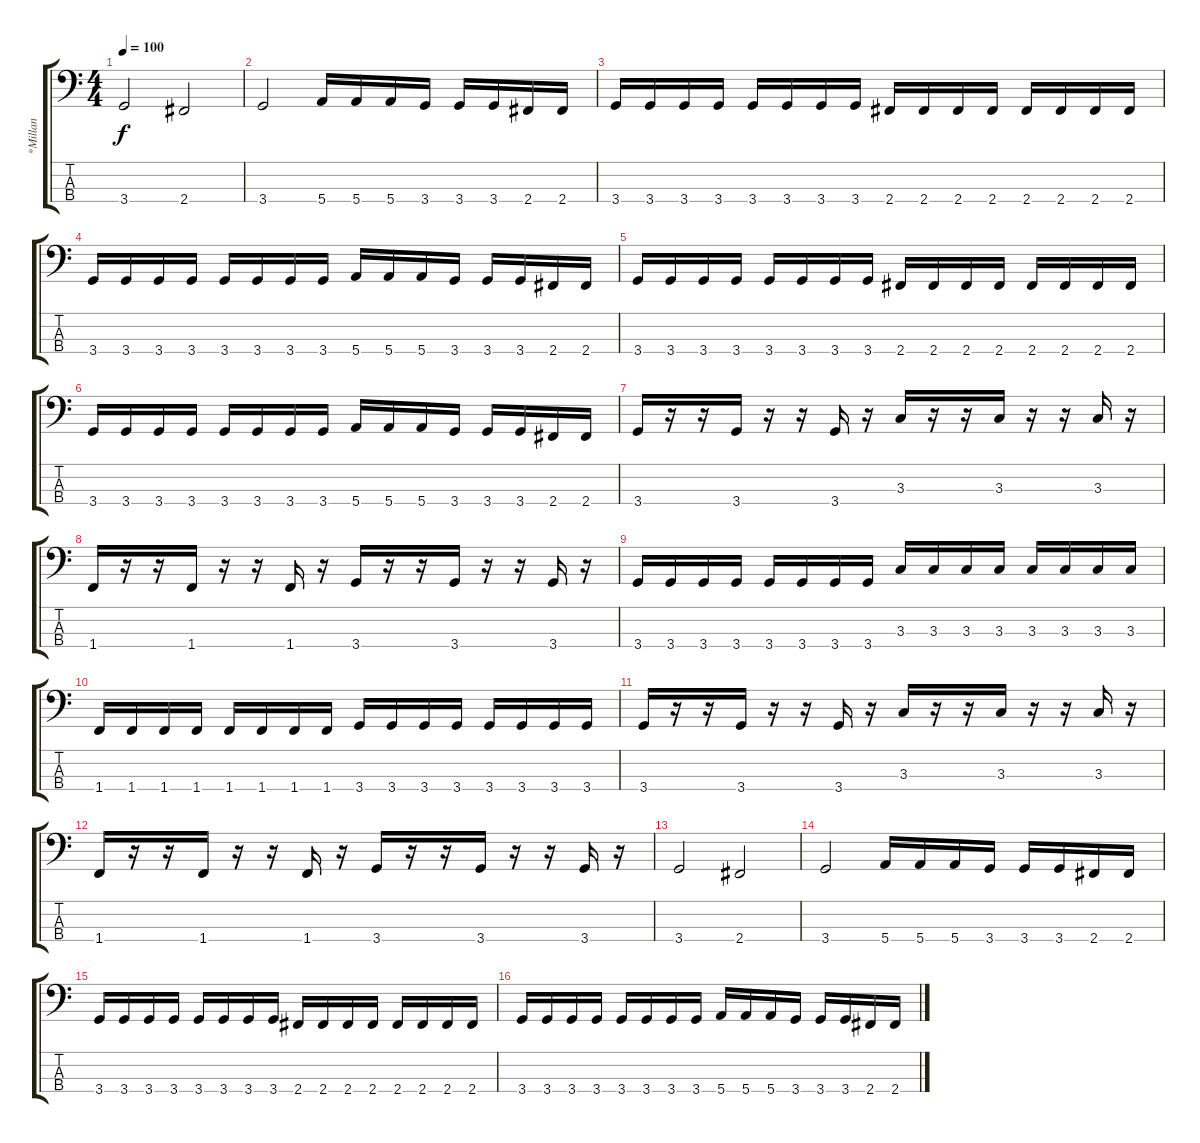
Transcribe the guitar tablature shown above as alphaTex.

\track ("*Millan" "*Millan") {instrument electricbasspick}
\staff {score tabs}
\tuning (G2 D2 A1 E1) {hide}
\ts (4 4)
\tempo 100
\clef f4
\ks c
3.4.2{dy f instrument electricbasspick} 2.4.2 |
3.4.2 5.4.16 5.4.16 5.4.16 3.4.16 3.4.16 3.4.16 2.4.16 2.4.16 |
3.4.16 3.4.16 3.4.16 3.4.16 3.4.16 3.4.16 3.4.16 3.4.16 2.4.16 2.4.16 2.4.16 2.4.16 2.4.16 2.4.16 2.4.16 2.4.16 |
3.4.16 3.4.16 3.4.16 3.4.16 3.4.16 3.4.16 3.4.16 3.4.16 5.4.16 5.4.16 5.4.16 3.4.16 3.4.16 3.4.16 2.4.16 2.4.16 |
3.4.16 3.4.16 3.4.16 3.4.16 3.4.16 3.4.16 3.4.16 3.4.16 2.4.16 2.4.16 2.4.16 2.4.16 2.4.16 2.4.16 2.4.16 2.4.16 |
3.4.16 3.4.16 3.4.16 3.4.16 3.4.16 3.4.16 3.4.16 3.4.16 5.4.16 5.4.16 5.4.16 3.4.16 3.4.16 3.4.16 2.4.16 2.4.16 |
3.4.16 r.16 r.16 3.4.16 r.16 r.16 3.4.16 r.16 3.3.16 r.16 r.16 3.3.16 r.16 r.16 3.3.16 r.16 |
1.4.16 r.16 r.16 1.4.16 r.16 r.16 1.4.16 r.16 3.4.16 r.16 r.16 3.4.16 r.16 r.16 3.4.16 r.16 |
3.4.16 3.4.16 3.4.16 3.4.16 3.4.16 3.4.16 3.4.16 3.4.16 3.3.16 3.3.16 3.3.16 3.3.16 3.3.16 3.3.16 3.3.16 3.3.16 |
1.4.16 1.4.16 1.4.16 1.4.16 1.4.16 1.4.16 1.4.16 1.4.16 3.4.16 3.4.16 3.4.16 3.4.16 3.4.16 3.4.16 3.4.16 3.4.16 |
3.4.16 r.16 r.16 3.4.16 r.16 r.16 3.4.16 r.16 3.3.16 r.16 r.16 3.3.16 r.16 r.16 3.3.16 r.16 |
1.4.16 r.16 r.16 1.4.16 r.16 r.16 1.4.16 r.16 3.4.16 r.16 r.16 3.4.16 r.16 r.16 3.4.16 r.16 |
3.4.2 2.4.2 |
3.4.2 5.4.16 5.4.16 5.4.16 3.4.16 3.4.16 3.4.16 2.4.16 2.4.16 |
3.4.16 3.4.16 3.4.16 3.4.16 3.4.16 3.4.16 3.4.16 3.4.16 2.4.16 2.4.16 2.4.16 2.4.16 2.4.16 2.4.16 2.4.16 2.4.16 |
3.4.16 3.4.16 3.4.16 3.4.16 3.4.16 3.4.16 3.4.16 3.4.16 5.4.16 5.4.16 5.4.16 3.4.16 3.4.16 3.4.16 2.4.16 2.4.16
